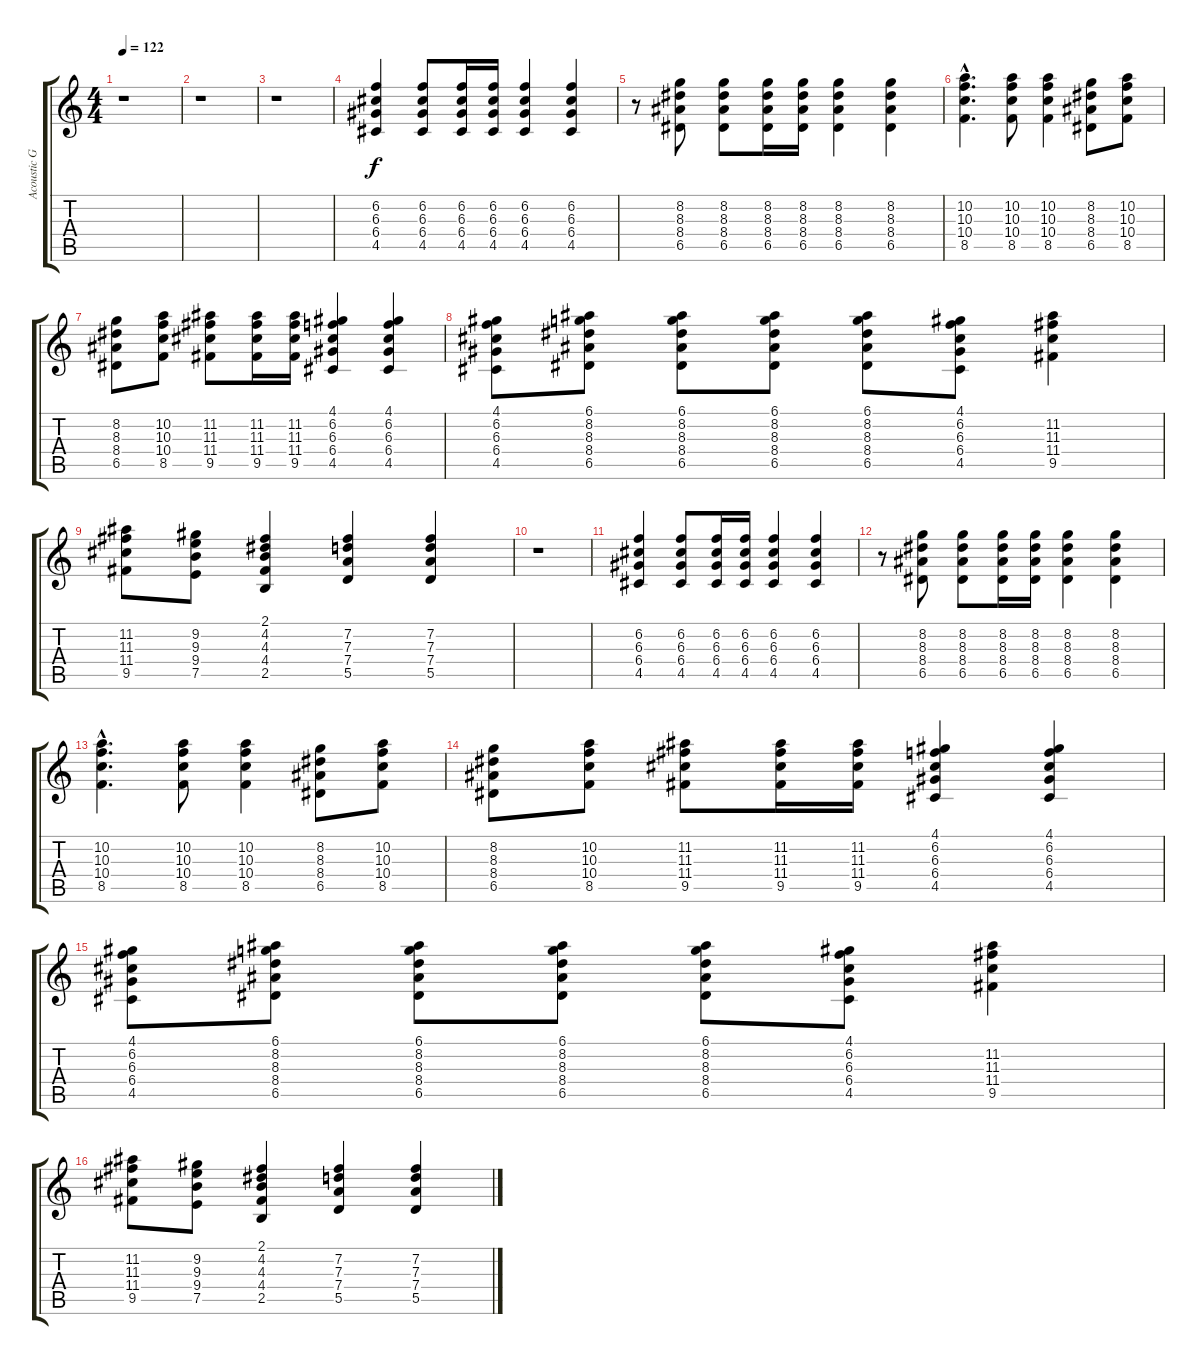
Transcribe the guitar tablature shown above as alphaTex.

\track ("Acoustic Guitar" "Acoustic G") {instrument acousticguitarsteel}
\staff {score tabs}
\tuning (E4 B3 G3 D3 A2 E2) {hide}
\ts (4 4)
\tempo 122
\clef g2
\ks c
r.1{dy f instrument acousticguitarsteel} |
r.1 |
r.1 |
(6.2 6.3 6.4 4.5).4 (6.2 6.3 6.4 4.5).8 (6.2 6.3 6.4 4.5).16 (6.2 6.3 6.4 4.5).16 (6.2 6.3 6.4 4.5).4 (6.2 6.3 6.4 4.5).4 |
r.8 (8.2 8.3 8.4 6.5).8 (8.2 8.3 8.4 6.5).8 (8.2 8.3 8.4 6.5).16 (8.2 8.3 8.4 6.5).16 (8.2 8.3 8.4 6.5).4 (8.2 8.3 8.4 6.5).4 |
(10.2{hac} 10.3{hac} 10.4{hac} 8.5{hac}).4{d} (10.2 10.3 10.4 8.5).8 (10.2 10.3 10.4 8.5).4 (8.2 8.3 8.4 6.5).8 (10.2 10.3 10.4 8.5).8 |
(8.2 8.3 8.4 6.5).8 (10.2 10.3 10.4 8.5).8 (11.2 11.3 11.4 9.5).8 (11.2 11.3 11.4 9.5).16 (11.2 11.3 11.4 9.5).16 (4.1 6.2 6.3 6.4 4.5).4 (4.1 6.2 6.3 6.4 4.5).4 |
(4.1 6.2 6.3 6.4 4.5).8 (6.1 8.2 8.3 8.4 6.5).8 (6.1 8.2 8.3 8.4 6.5).8 (6.1 8.2 8.3 8.4 6.5).8 (6.1 8.2 8.3 8.4 6.5).8 (4.1 6.2 6.3 6.4 4.5).8 (11.2 11.3 11.4 9.5).4 |
(11.2 11.3 11.4 9.5).8 (9.2 9.3 9.4 7.5).8 (2.1 4.2 4.3 4.4 2.5).4 (7.2 7.3 7.4 5.5).4 (7.2 7.3 7.4 5.5).4 |
r.1 |
(6.2 6.3 6.4 4.5).4 (6.2 6.3 6.4 4.5).8 (6.2 6.3 6.4 4.5).16 (6.2 6.3 6.4 4.5).16 (6.2 6.3 6.4 4.5).4 (6.2 6.3 6.4 4.5).4 |
r.8 (8.2 8.3 8.4 6.5).8 (8.2 8.3 8.4 6.5).8 (8.2 8.3 8.4 6.5).16 (8.2 8.3 8.4 6.5).16 (8.2 8.3 8.4 6.5).4 (8.2 8.3 8.4 6.5).4 |
(10.2{hac} 10.3{hac} 10.4{hac} 8.5{hac}).4{d} (10.2 10.3 10.4 8.5).8 (10.2 10.3 10.4 8.5).4 (8.2 8.3 8.4 6.5).8 (10.2 10.3 10.4 8.5).8 |
(8.2 8.3 8.4 6.5).8 (10.2 10.3 10.4 8.5).8 (11.2 11.3 11.4 9.5).8 (11.2 11.3 11.4 9.5).16 (11.2 11.3 11.4 9.5).16 (4.1 6.2 6.3 6.4 4.5).4 (4.1 6.2 6.3 6.4 4.5).4 |
(4.1 6.2 6.3 6.4 4.5).8 (6.1 8.2 8.3 8.4 6.5).8 (6.1 8.2 8.3 8.4 6.5).8 (6.1 8.2 8.3 8.4 6.5).8 (6.1 8.2 8.3 8.4 6.5).8 (4.1 6.2 6.3 6.4 4.5).8 (11.2 11.3 11.4 9.5).4 |
(11.2 11.3 11.4 9.5).8 (9.2 9.3 9.4 7.5).8 (2.1 4.2 4.3 4.4 2.5).4 (7.2 7.3 7.4 5.5).4 (7.2 7.3 7.4 5.5).4
